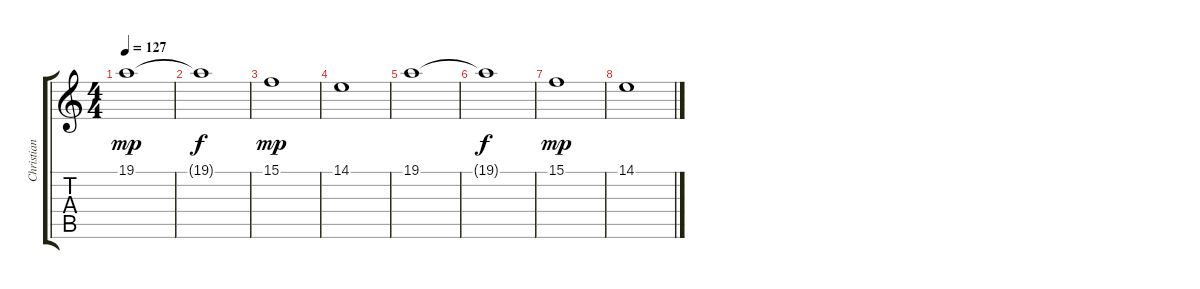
\track ("Christian Kretschmar" "Christian ") {instrument pad1newage}
\staff {score tabs}
\tuning (D4 A3 F3 C3 G2 D2) {hide}
\ts (4 4)
\tempo 127
\clef g2
\ks c
19.1.1{dy mp} |
19.1{t}.1{dy f} |
15.1.1{dy mp} |
14.1.1 |
19.1.1 |
19.1{t}.1{dy f} |
15.1.1{dy mp} |
14.1.1
